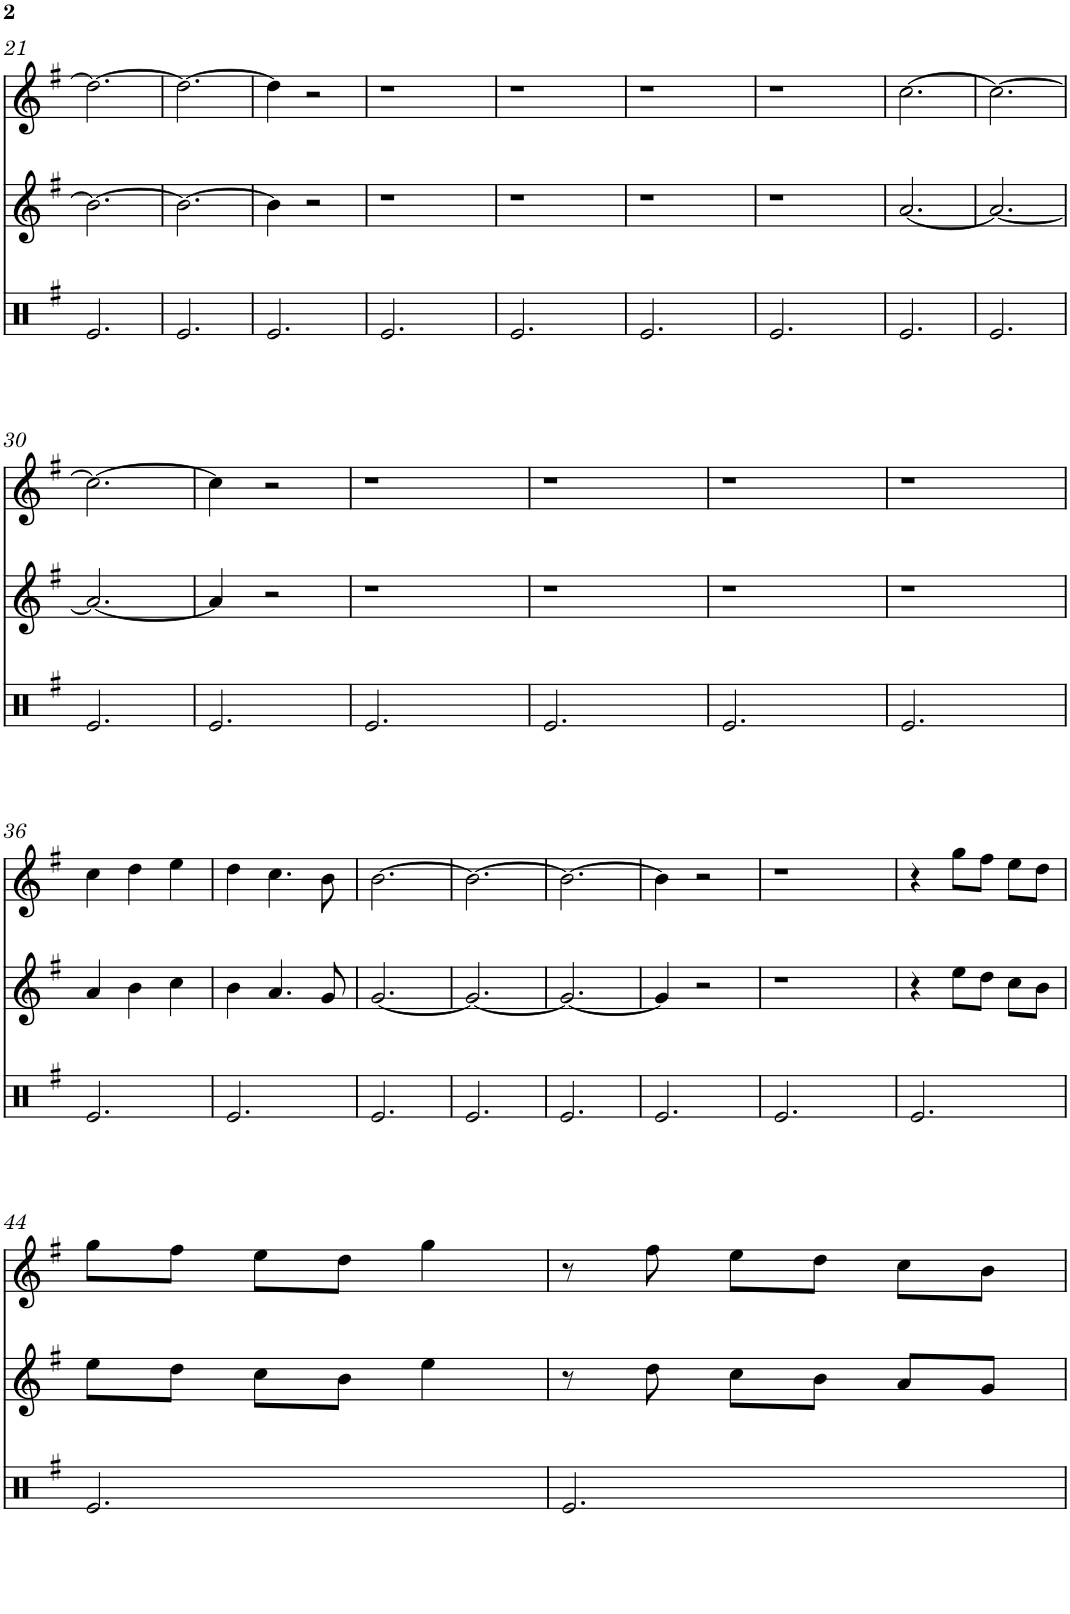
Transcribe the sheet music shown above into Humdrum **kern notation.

**kern	**kern	**kern
*part3	*part2	*part1
*staff3	*staff2	*staff1
*I"Timbal	*I"Gralla 2	*I"Gralla 1
!!LO:PB:g=z
*clefX	*clefG2	*clefG2
*k[f#]	*k[f#]	*k[f#]
*M3/4	*M3/4	*M3/4
=21	=21	=21
2.e/	2.b\_	2.dd\_
=22	=22	=22
2.e/	2.b\_	2.dd\_
=23	=23	=23
2.e/	4b\]	4dd\]
.	2r	2r
=24	=24	=24
2.e/	2.r	2.r
4ryy	4ryy	4ryy
=25	=25	=25
2.e/	2.r	2.r
4ryy	4ryy	4ryy
=26	=26	=26
2.e/	2.r	2.r
4ryy	4ryy	4ryy
=27	=27	=27
2.e/	2.r	2.r
4ryy	4ryy	4ryy
=28	=28	=28
2.e/	[2.a/	[2.cc\
=29	=29	=29
2.e/	2.a/_	2.cc\_
!!LO:LB:g=z
=30	=30	=30
2.e/	2.a/_	2.cc\_
=31	=31	=31
2.e/	4a/]	4cc\]
.	2r	2r
=32	=32	=32
2.e/	2.r	2.r
4ryy	4ryy	4ryy
=33	=33	=33
2.e/	2.r	2.r
4ryy	4ryy	4ryy
=34	=34	=34
2.e/	2.r	2.r
4ryy	4ryy	4ryy
=35	=35	=35
2.e/	2.r	2.r
4ryy	4ryy	4ryy
!!LO:LB:g=z
=36	=36	=36
2.e/	4a/	4cc\
.	4b\	4dd\
.	4cc\	4ee\
=37	=37	=37
2.e/	4b\	4dd\
.	4.a/	4.cc\
.	8g/	8b\
=38	=38	=38
2.e/	[2.g/	[2.b\
=39	=39	=39
2.e/	2.g/_	2.b\_
=40	=40	=40
2.e/	2.g/_	2.b\_
=41	=41	=41
2.e/	4g/]	4b\]
.	2r	2r
=42	=42	=42
2.e/	2.r	2.r
4ryy	4ryy	4ryy
=43	=43	=43
2.e/	4r	4r
.	8ee\L	8gg\L
.	8dd\J	8ff#\J
.	8cc\L	8ee\L
.	8b\J	8dd\J
!!LO:LB:g=z
=44	=44	=44
2.e/	8ee\L	8gg\L
.	8dd\J	8ff#\J
.	8cc\L	8ee\L
.	8b\J	8dd\J
.	4ee\	4gg\
=45	=45	=45
2.e/	8r	8r
.	8dd\	8ff#\
.	8cc\L	8ee\L
.	8b\J	8dd\J
.	8a/L	8cc\L
.	8g/J	8b\J
=	=	=
*-	*-	*-
